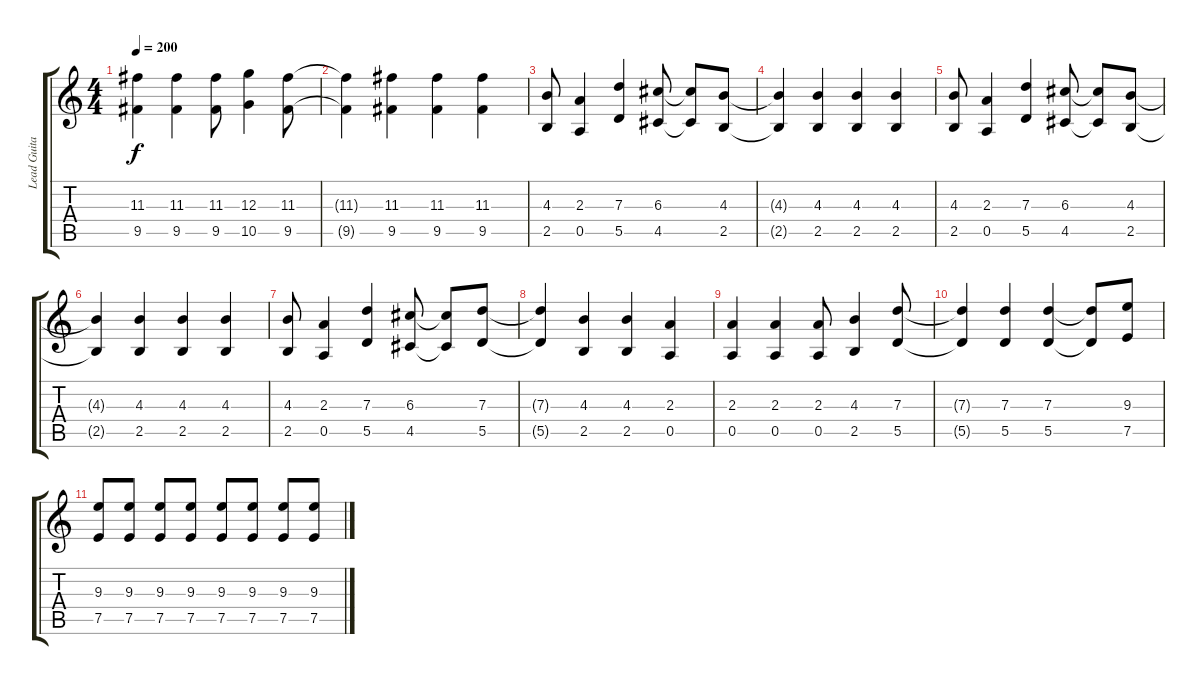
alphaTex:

\track ("Lead Guitar" "Lead Guita") {instrument acousticguitarsteel}
\staff {score tabs}
\tuning (E4 B3 G3 D3 A2 D2) {hide}
\ts (4 4)
\tempo 200
\clef g2
\ks c
(11.3 9.5).4{dy f} (11.3 9.5).4 (11.3 9.5).8 (12.3 10.5).4 (11.3 9.5).8 |
(11.3{t} 9.5{t}).4 (11.3 9.5).4 (11.3 9.5).4 (11.3 9.5).4 |
(4.3 2.5).8 (2.3 0.5).4 (7.3 5.5).4 (6.3 4.5).8 (6.3{t} 4.5{t}).8 (4.3 2.5).8 |
(4.3{t} 2.5{t}).4 (4.3 2.5).4 (4.3 2.5).4 (4.3 2.5).4 |
(4.3 2.5).8 (2.3 0.5).4 (7.3 5.5).4 (6.3 4.5).8 (6.3{t} 4.5{t}).8 (4.3 2.5).8 |
(4.3{t} 2.5{t}).4 (4.3 2.5).4 (4.3 2.5).4 (4.3 2.5).4 |
(4.3 2.5).8 (2.3 0.5).4 (7.3 5.5).4 (6.3 4.5).8 (6.3{t} 4.5{t}).8 (7.3 5.5).8 |
(7.3{t} 5.5{t}).4 (4.3 2.5).4 (4.3 2.5).4 (2.3 0.5).4 |
(2.3 0.5).4 (2.3 0.5).4 (2.3 0.5).8 (4.3 2.5).4 (7.3 5.5).8 |
(7.3{t} 5.5{t}).4 (7.3 5.5).4 (7.3 5.5).4 (7.3{t} 5.5{t}).8 (9.3 7.5).8 |
(9.3 7.5).8 (9.3 7.5).8 (9.3 7.5).8 (9.3 7.5).8 (9.3 7.5).8 (9.3 7.5).8 (9.3 7.5).8 (9.3 7.5).8
